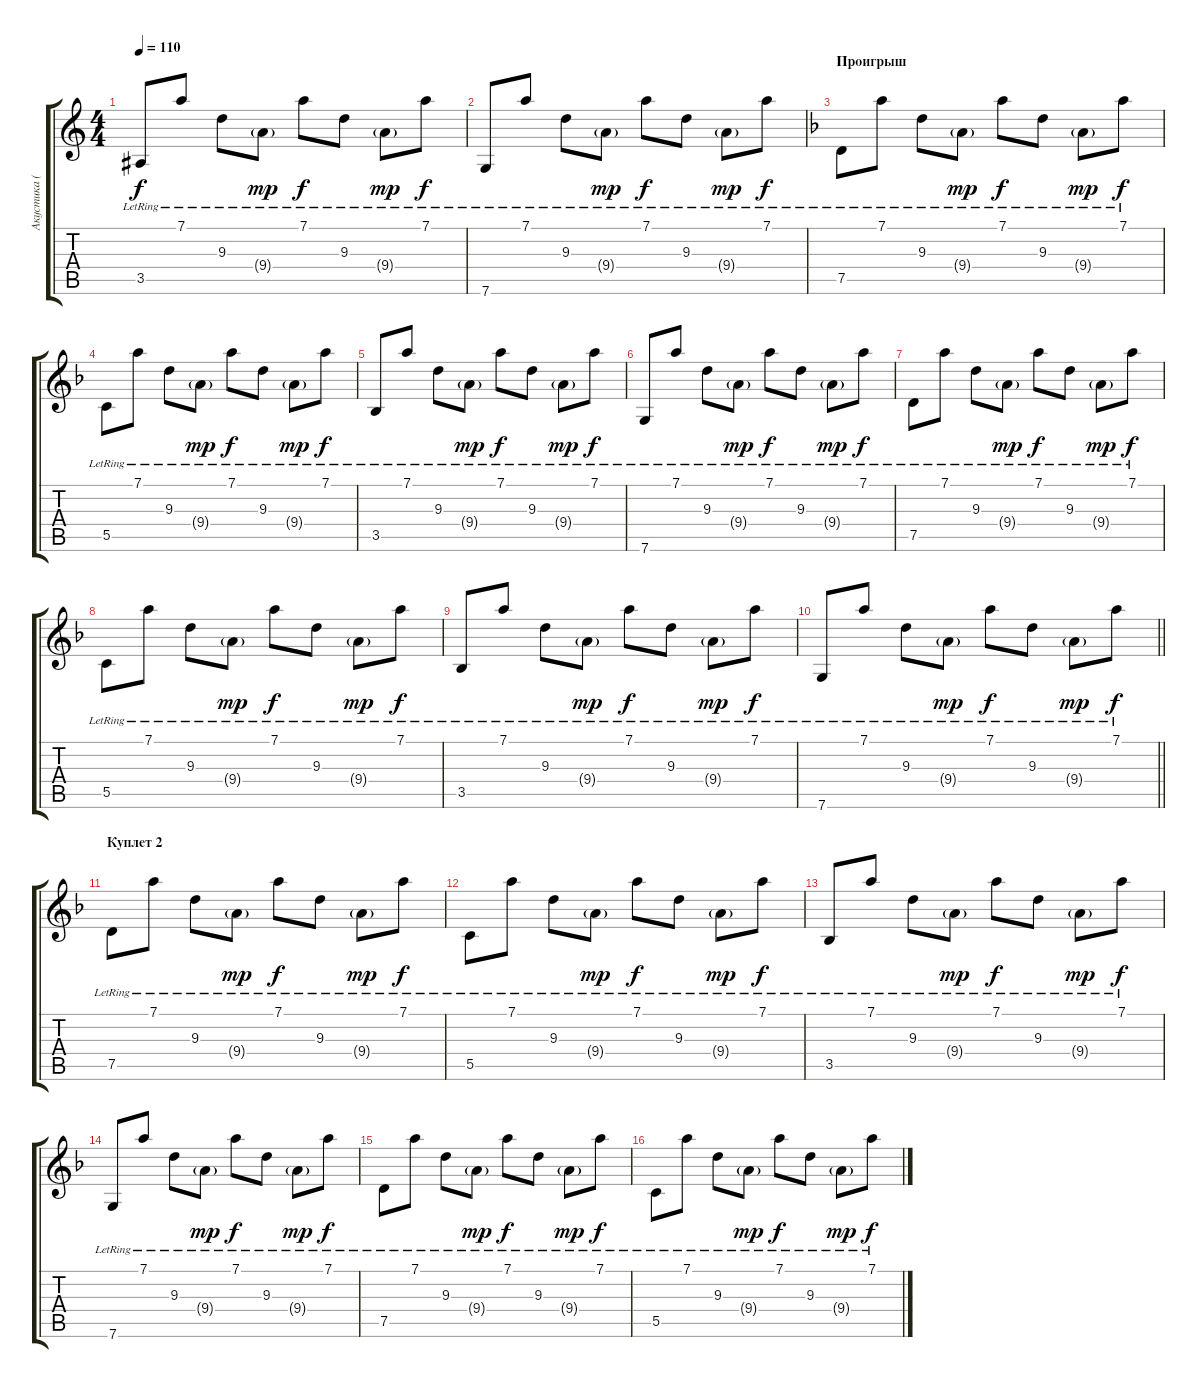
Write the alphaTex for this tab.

\track ("Акустика (ритм)" "Акустика (") {instrument acousticguitarsteel}
\staff {score tabs}
\tuning (D4 A3 F3 C3 G2 C2) {hide}
\ts (4 4)
\tempo 110
\clef g2
\ks c
3.5{lr}.8{dy f} 7.1{lr}.8 9.3{lr}.8 9.4{g lr}.8{dy mp} 7.1{lr}.8{dy f} 9.3{lr}.8 9.4{g lr}.8{dy mp} 7.1{lr}.8{dy f} |
7.6{lr}.8 7.1{lr}.8 9.3{lr}.8 9.4{g lr}.8{dy mp} 7.1{lr}.8{dy f} 9.3{lr}.8 9.4{g lr}.8{dy mp} 7.1{lr}.8{dy f} |
\section ("" "Проигрыш")
\ks dminor
7.5{lr}.8 7.1{lr}.8 9.3{lr}.8 9.4{g lr}.8{dy mp} 7.1{lr}.8{dy f} 9.3{lr}.8 9.4{g lr}.8{dy mp} 7.1{lr}.8{dy f} |
5.5{lr}.8 7.1{lr}.8 9.3{lr}.8 9.4{g lr}.8{dy mp} 7.1{lr}.8{dy f} 9.3{lr}.8 9.4{g lr}.8{dy mp} 7.1{lr}.8{dy f} |
3.5{lr}.8 7.1{lr}.8 9.3{lr}.8 9.4{g lr}.8{dy mp} 7.1{lr}.8{dy f} 9.3{lr}.8 9.4{g lr}.8{dy mp} 7.1{lr}.8{dy f} |
7.6{lr}.8 7.1{lr}.8 9.3{lr}.8 9.4{g lr}.8{dy mp} 7.1{lr}.8{dy f} 9.3{lr}.8 9.4{g lr}.8{dy mp} 7.1{lr}.8{dy f} |
7.5{lr}.8 7.1{lr}.8 9.3{lr}.8 9.4{g lr}.8{dy mp} 7.1{lr}.8{dy f} 9.3{lr}.8 9.4{g lr}.8{dy mp} 7.1{lr}.8{dy f} |
5.5{lr}.8 7.1{lr}.8 9.3{lr}.8 9.4{g lr}.8{dy mp} 7.1{lr}.8{dy f} 9.3{lr}.8 9.4{g lr}.8{dy mp} 7.1{lr}.8{dy f} |
3.5{lr}.8 7.1{lr}.8 9.3{lr}.8 9.4{g lr}.8{dy mp} 7.1{lr}.8{dy f} 9.3{lr}.8 9.4{g lr}.8{dy mp} 7.1{lr}.8{dy f} |
\barLineRight lightlight
7.6{lr}.8 7.1{lr}.8 9.3{lr}.8 9.4{g lr}.8{dy mp} 7.1{lr}.8{dy f} 9.3{lr}.8 9.4{g lr}.8{dy mp} 7.1{lr}.8{dy f} |
\section ("" "Куплет 2")
7.5{lr}.8 7.1{lr}.8 9.3{lr}.8 9.4{g lr}.8{dy mp} 7.1{lr}.8{dy f} 9.3{lr}.8 9.4{g lr}.8{dy mp} 7.1{lr}.8{dy f} |
5.5{lr}.8 7.1{lr}.8 9.3{lr}.8 9.4{g lr}.8{dy mp} 7.1{lr}.8{dy f} 9.3{lr}.8 9.4{g lr}.8{dy mp} 7.1{lr}.8{dy f} |
3.5{lr}.8 7.1{lr}.8 9.3{lr}.8 9.4{g lr}.8{dy mp} 7.1{lr}.8{dy f} 9.3{lr}.8 9.4{g lr}.8{dy mp} 7.1{lr}.8{dy f} |
7.6{lr}.8 7.1{lr}.8 9.3{lr}.8 9.4{g lr}.8{dy mp} 7.1{lr}.8{dy f} 9.3{lr}.8 9.4{g lr}.8{dy mp} 7.1{lr}.8{dy f} |
7.5{lr}.8 7.1{lr}.8 9.3{lr}.8 9.4{g lr}.8{dy mp} 7.1{lr}.8{dy f} 9.3{lr}.8 9.4{g lr}.8{dy mp} 7.1{lr}.8{dy f} |
5.5{lr}.8 7.1{lr}.8 9.3{lr}.8 9.4{g lr}.8{dy mp} 7.1{lr}.8{dy f} 9.3{lr}.8 9.4{g lr}.8{dy mp} 7.1{lr}.8{dy f}
